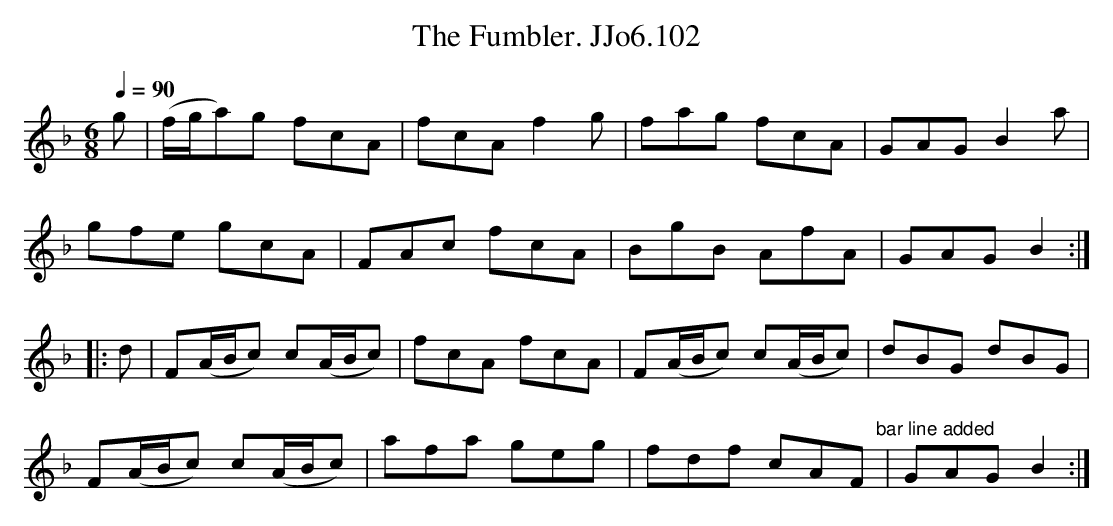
X:1
T:Fumbler. JJo6.102, The
M:6/8
L:1/8
Q:1/4=90
K:F
g|(f/g/a)g fcA|fcAf2g|fag fcA|GAGB2a|
gfe gcA|FAc fcA|BgB AfA|GAGB2:|
|:d|F(A/B/c) c(A/B/c)|fcA fcA|F(A/B/c) c(A/B/c)|dBG dBG|
F(A/B/c) c(A/B/c)|afa geg|fdf cAF"bar line added"|GAGB2:|
